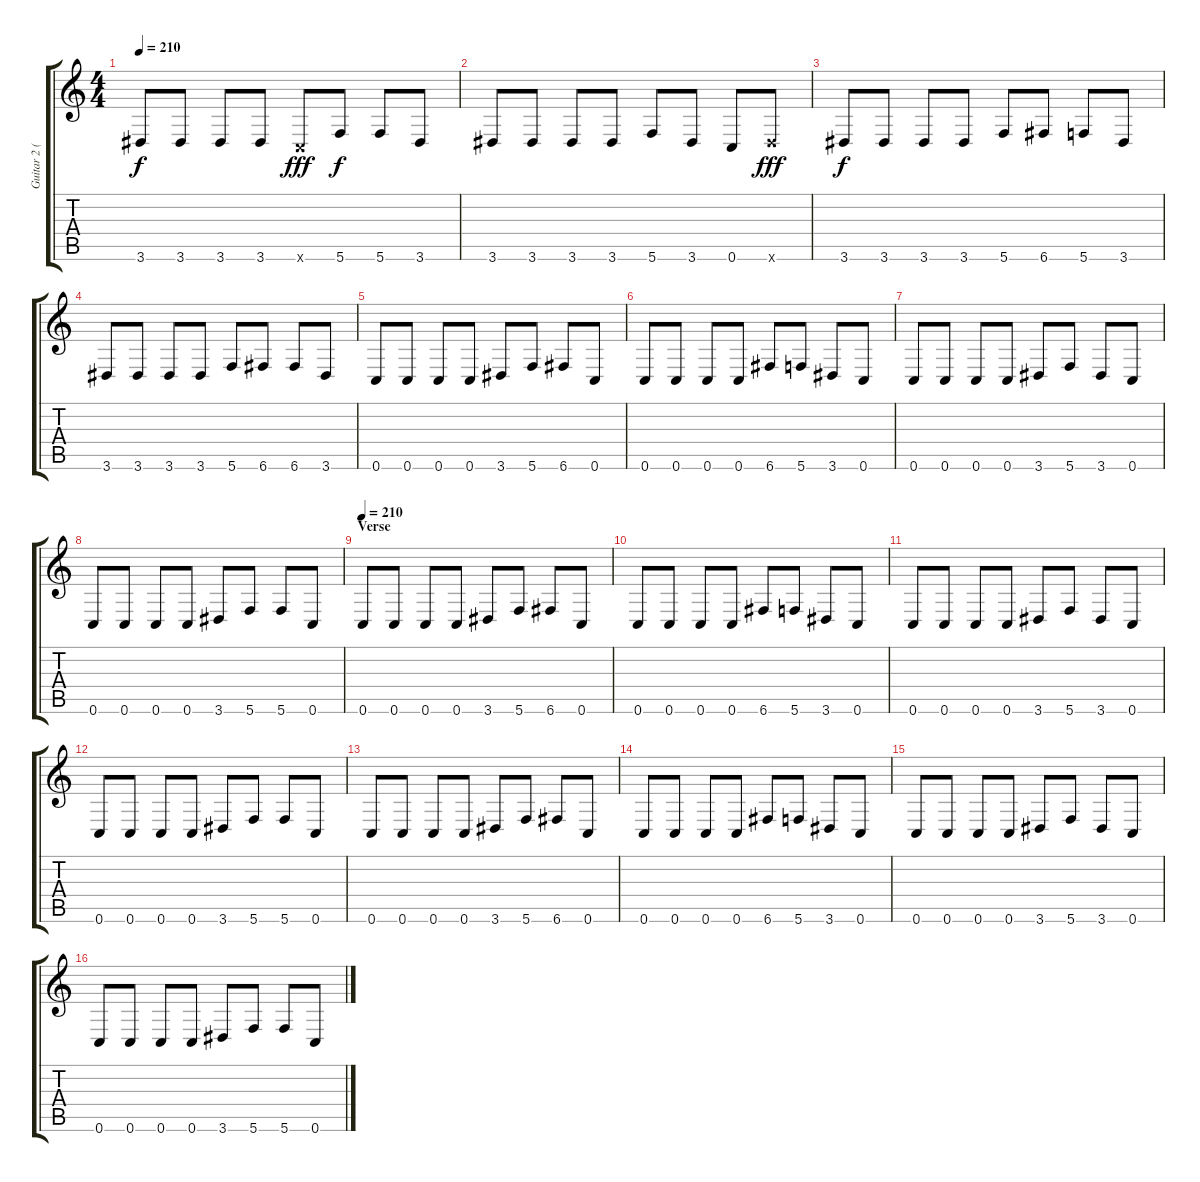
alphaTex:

\track ("Guitar 2 (Solo Guitar)" "Guitar 2 (") {instrument overdrivenguitar}
\staff {score tabs}
\tuning (D4 A3 F3 C3 G2 C2) {hide}
\ts (4 4)
\tempo 210
\clef g2
\ks c
3.6.8{dy f} 3.6.8 3.6.8 3.6.8 0.6{x}.8{dy fff} 5.6.8{dy f} 5.6.8 3.6.8 |
3.6.8 3.6.8 3.6.8 3.6.8 5.6.8 3.6.8 0.6.8 3.6{x}.8{dy fff} |
3.6.8{dy f} 3.6.8 3.6.8 3.6.8 5.6.8 6.6.8 5.6.8 3.6.8 |
3.6.8 3.6.8 3.6.8 3.6.8 5.6.8 6.6.8 6.6.8 3.6.8 |
0.6.8 0.6.8 0.6.8 0.6.8 3.6.8 5.6.8 6.6.8 0.6.8 |
0.6.8 0.6.8 0.6.8 0.6.8 6.6.8 5.6.8 3.6.8 0.6.8 |
0.6.8 0.6.8 0.6.8 0.6.8 3.6.8 5.6.8 3.6.8 0.6.8 |
0.6.8 0.6.8 0.6.8 0.6.8 3.6.8 5.6.8 5.6.8 0.6.8 |
\section ("" "Verse")
\tempo 210
0.6.8{volume 14 instrument overdrivenguitar} 0.6.8 0.6.8 0.6.8 3.6.8 5.6.8 6.6.8 0.6.8 |
0.6.8 0.6.8 0.6.8 0.6.8 6.6.8 5.6.8 3.6.8 0.6.8 |
0.6.8 0.6.8 0.6.8 0.6.8 3.6.8 5.6.8 3.6.8 0.6.8 |
0.6.8 0.6.8 0.6.8 0.6.8 3.6.8 5.6.8 5.6.8 0.6.8 |
0.6.8 0.6.8 0.6.8 0.6.8 3.6.8 5.6.8 6.6.8 0.6.8 |
0.6.8 0.6.8 0.6.8 0.6.8 6.6.8 5.6.8 3.6.8 0.6.8 |
0.6.8 0.6.8 0.6.8 0.6.8 3.6.8 5.6.8 3.6.8 0.6.8 |
0.6.8 0.6.8 0.6.8 0.6.8 3.6.8 5.6.8 5.6.8 0.6.8
